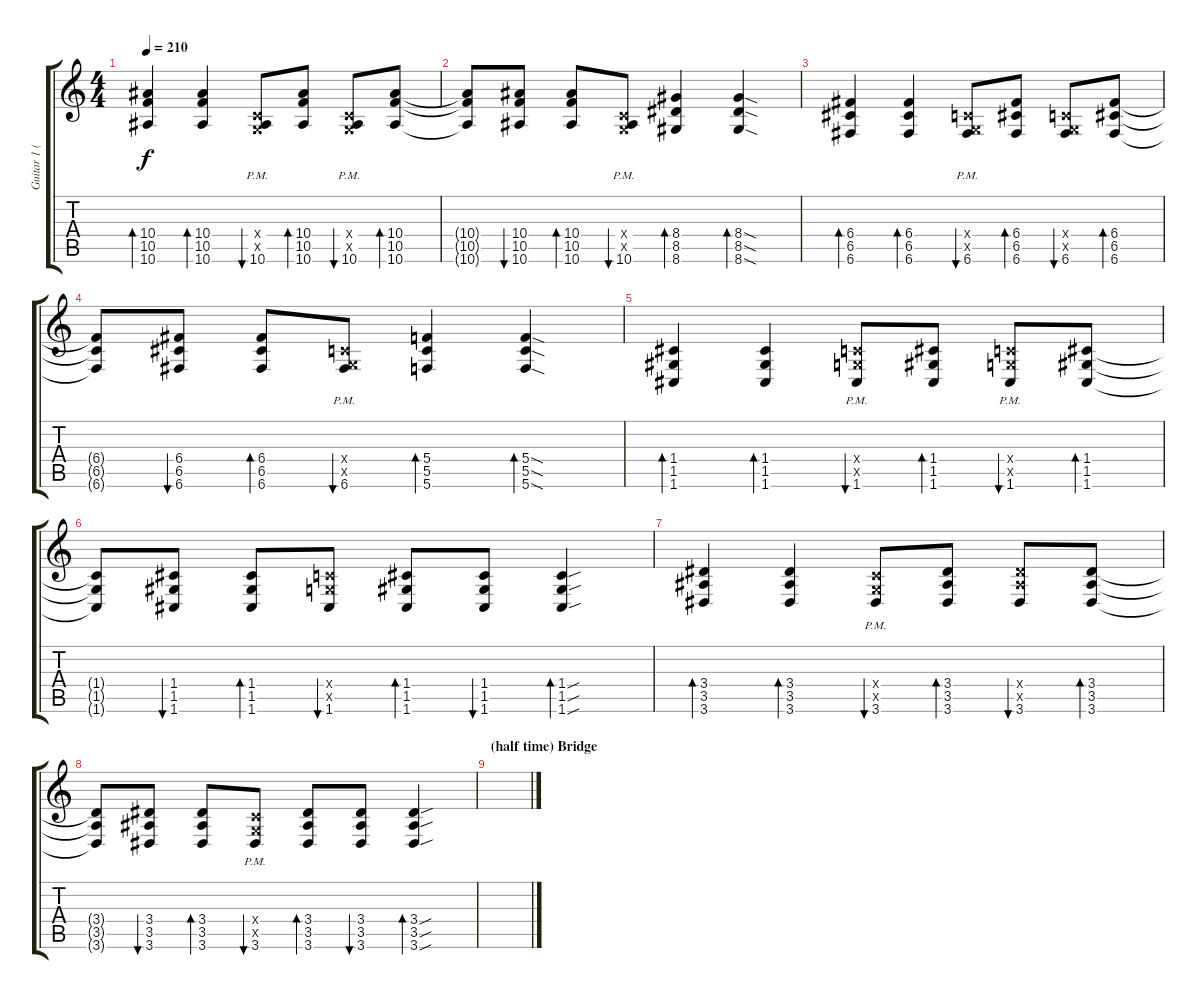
\track ("Guitar 1 (clean) / Other" "Guitar 1 (") {instrument electricguitarclean}
\staff {score tabs}
\tuning (D4 A3 F3 C3 G2 C2) {hide}
\ts (4 4)
\tempo 210
\clef g2
\ks c
(10.4 10.5 10.6).4{bd 60 dy f volume 13 instrument electricguitarclean} (10.4 10.5 10.6).4{bd 60} (0.4{x} 0.5{x} 10.6{pm}).8{bu 60} (10.4 10.5 10.6).8{bd 60} (0.4{x} 0.5{x} 10.6{pm}).8{bu 60} (10.4 10.5 10.6).8{bd 60} |
(10.4{t} 10.5{t} 10.6{t}).8 (10.4 10.5 10.6).8{bu 60} (10.4 10.5 10.6).8{bd 60} (0.4{x} 0.5{x} 10.6{pm}).8{bu 60} (8.4 8.5 8.6).4{bd 60} (8.4{sod} 8.5{sod} 8.6{sod}).4{bd 60} |
(6.4 6.5 6.6).4{bd 60} (6.4 6.5 6.6).4{bd 60} (0.4{x} 0.5{x} 6.6{pm}).8{bu 60} (6.4 6.5 6.6).8{bd 60} (0.4{x} 0.5{x} 6.6).8{bu 60} (6.4 6.5 6.6).8{bd 60} |
(6.4{t} 6.5{t} 6.6{t}).8 (6.4 6.5 6.6).8{bu 60} (6.4 6.5 6.6).8{bd 60} (0.4{x} 0.5{x} 6.6{pm}).8{bu 60} (5.4 5.5 5.6).4{bd 60} (5.4{sod} 5.5{sod} 5.6{sod}).4{bd 60} |
(1.4 1.5 1.6).4{bd 60} (1.4 1.5 1.6).4{bd 60} (0.4{x} 0.5{x} 1.6{pm}).8{bu 60} (1.4 1.5 1.6).8{bd 60} (0.4{x} 0.5{x} 1.6{pm}).8{bu 60} (1.4 1.5 1.6).8{bd 60} |
(1.4{t} 1.5{t} 1.6{t}).8 (1.4 1.5 1.6).8{bu 60} (1.4 1.5 1.6).8{bd 60} (0.4{x} 0.5{x} 1.6).8{bu 60} (1.4 1.5 1.6).8{bd 60} (1.4 1.5 1.6).8{bu 60} (1.4{sou} 1.5{sou} 1.6{sou}).4{bd 60} |
(3.4 3.5 3.6).4{bd 60} (3.4 3.5 3.6).4{bd 60} (0.4{x} 0.5{x} 3.6{pm}).8{bu 60} (3.4 3.5 3.6).8{bd 60} (3.4{x} 3.5{x} 3.6).8{bu 60} (3.4 3.5 3.6).8{bd 60} |
(3.4{t} 3.5{t} 3.6{t}).8 (3.4 3.5 3.6).8{bu 60} (3.4 3.5 3.6).8{bd 60} (0.4{x} 0.5{x} 3.6{pm}).8{bu 60} (3.4 3.5 3.6).8{bd 60} (3.4 3.5 3.6).8{bu 60} (3.4{sou} 3.5{sou} 3.6{sou}).4{bd 60} |
\section ("" "(half time) Bridge")
